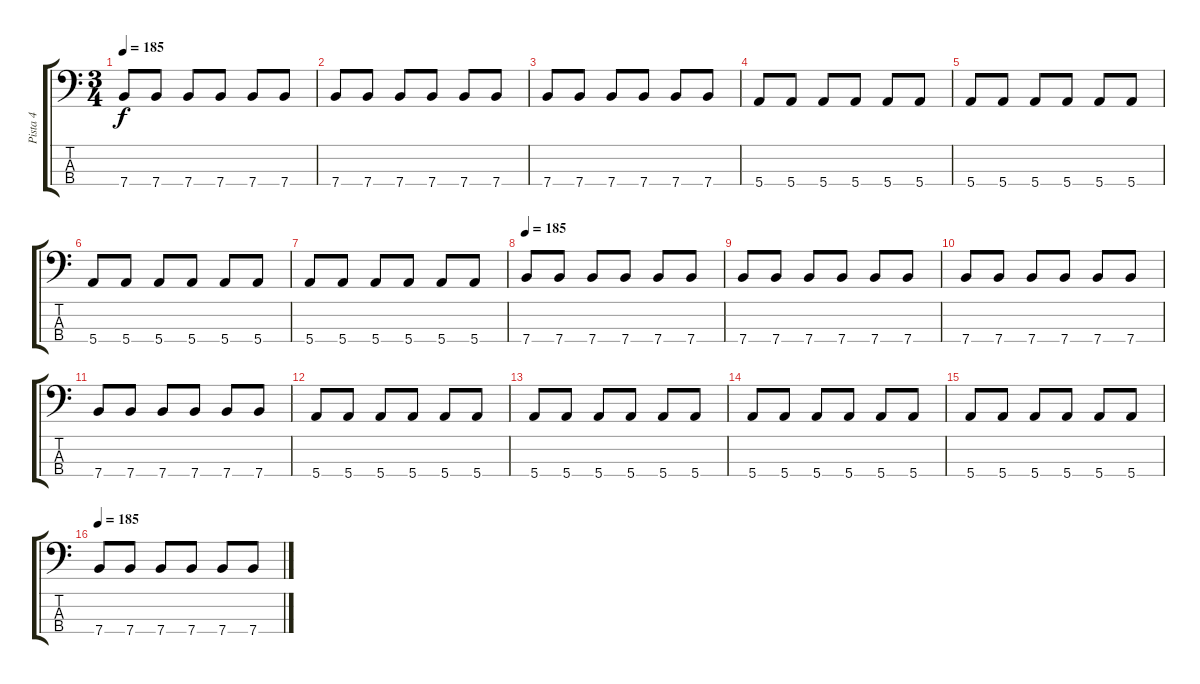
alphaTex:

\track ("Pista 4" "Pista 4") {instrument fretlessbass}
\staff {score tabs}
\tuning (G2 D2 A1 E1) {hide}
\ts (3 4)
\tempo 185
\clef f4
\ks c
7.4.8{dy f} 7.4.8 7.4.8 7.4.8 7.4.8 7.4.8 |
7.4.8 7.4.8 7.4.8 7.4.8 7.4.8 7.4.8 |
7.4.8 7.4.8 7.4.8 7.4.8 7.4.8 7.4.8 |
5.4.8 5.4.8 5.4.8 5.4.8 5.4.8 5.4.8 |
5.4.8 5.4.8 5.4.8 5.4.8 5.4.8 5.4.8 |
5.4.8 5.4.8 5.4.8 5.4.8 5.4.8 5.4.8 |
5.4.8 5.4.8 5.4.8 5.4.8 5.4.8 5.4.8 |
\tempo 185
7.4.8 7.4.8 7.4.8 7.4.8 7.4.8 7.4.8 |
7.4.8 7.4.8 7.4.8 7.4.8 7.4.8 7.4.8 |
7.4.8 7.4.8 7.4.8 7.4.8 7.4.8 7.4.8 |
7.4.8 7.4.8 7.4.8 7.4.8 7.4.8 7.4.8 |
5.4.8 5.4.8 5.4.8 5.4.8 5.4.8 5.4.8 |
5.4.8 5.4.8 5.4.8 5.4.8 5.4.8 5.4.8 |
5.4.8 5.4.8 5.4.8 5.4.8 5.4.8 5.4.8 |
5.4.8 5.4.8 5.4.8 5.4.8 5.4.8 5.4.8 |
\tempo 185
7.4.8 7.4.8 7.4.8 7.4.8 7.4.8 7.4.8
